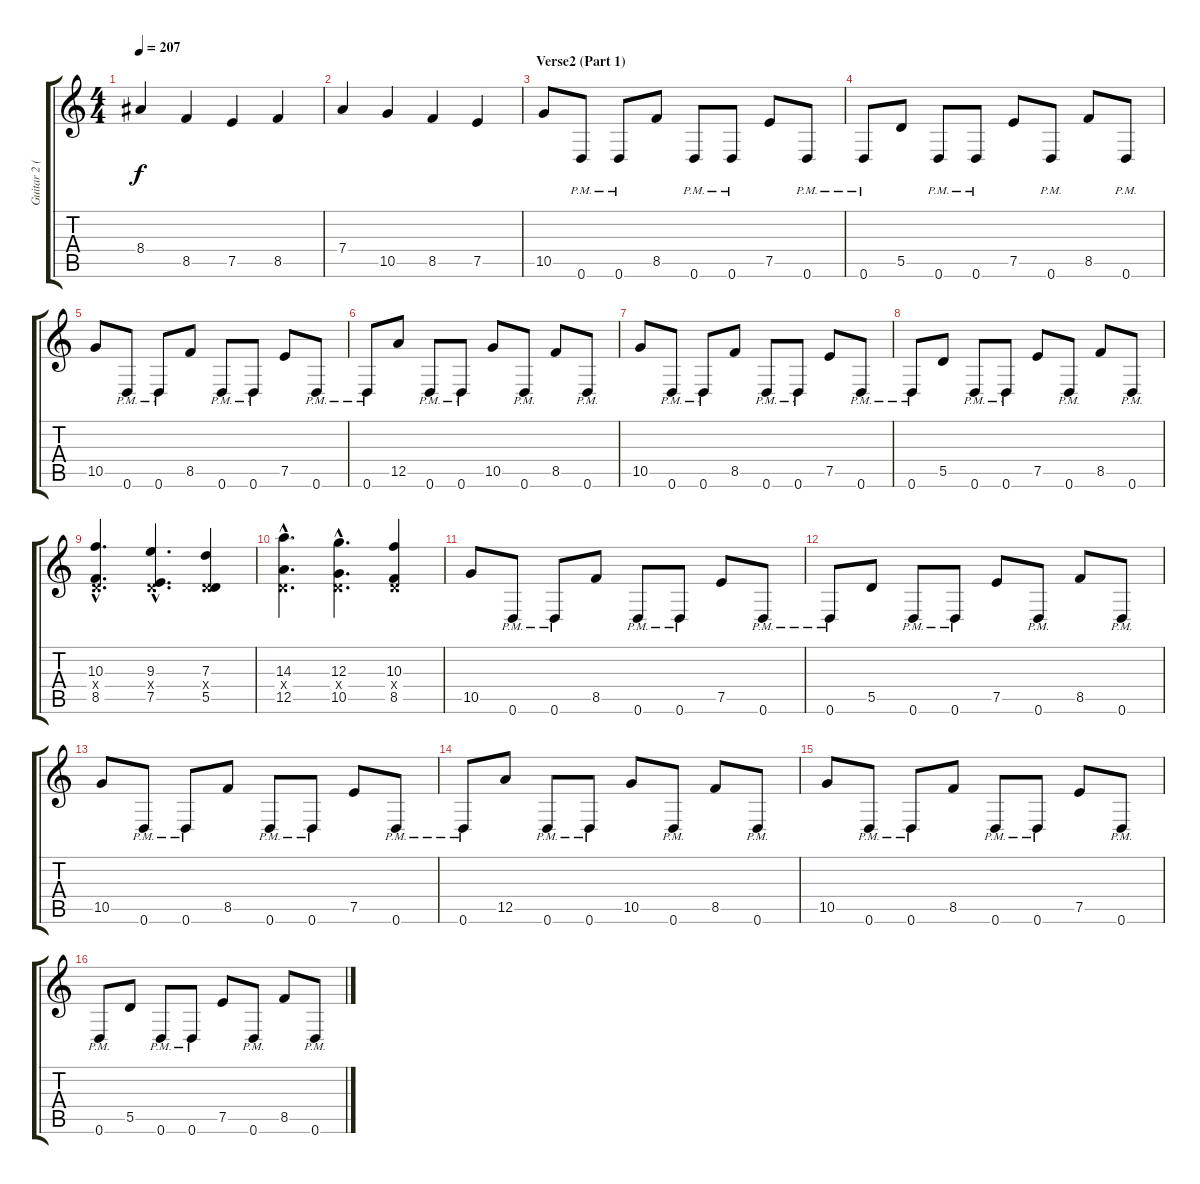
\track ("Guitar 2 (Corey)" "Guitar 2 (") {instrument distortionguitar}
\staff {score tabs}
\tuning (E4 B3 G3 D3 A2 D2) {hide}
\ts (4 4)
\tempo 207
\clef g2
\ks c
8.4{t}.4{dy f} 8.5.4 7.5.4 8.5.4 |
7.4.4 10.5.4 8.5.4 7.5.4 |
\section ("" "Verse2 (Part 1)")
10.5.8 0.6{pm}.8 0.6{pm}.8 8.5.8 0.6{pm}.8 0.6{pm}.8 7.5.8 0.6{pm}.8 |
0.6{pm}.8 5.5.8 0.6{pm}.8 0.6{pm}.8 7.5.8 0.6{pm}.8 8.5.8 0.6{pm}.8 |
10.5.8 0.6{pm}.8 0.6{pm}.8 8.5.8 0.6{pm}.8 0.6{pm}.8 7.5.8 0.6{pm}.8 |
0.6{pm}.8 12.5.8 0.6{pm}.8 0.6{pm}.8 10.5.8 0.6{pm}.8 8.5.8 0.6{pm}.8 |
10.5.8 0.6{pm}.8 0.6{pm}.8 8.5.8 0.6{pm}.8 0.6{pm}.8 7.5.8 0.6{pm}.8 |
0.6{pm}.8 5.5.8 0.6{pm}.8 0.6{pm}.8 7.5.8 0.6{pm}.8 8.5.8 0.6{pm}.8 |
(10.3{hac} 0.4{hac x} 8.5{hac}).4{d} (9.3{hac} 0.4{hac x} 7.5{hac}).4{d} (7.3 0.4{x} 5.5).4 |
(14.3{hac} 0.4{hac x} 12.5{hac}).4{d} (12.3{hac} 0.4{hac x} 10.5{hac}).4{d} (10.3 0.4{x} 8.5).4 |
10.5.8 0.6{pm}.8 0.6{pm}.8 8.5.8 0.6{pm}.8 0.6{pm}.8 7.5.8 0.6{pm}.8 |
0.6{pm}.8 5.5.8 0.6{pm}.8 0.6{pm}.8 7.5.8 0.6{pm}.8 8.5.8 0.6{pm}.8 |
10.5.8 0.6{pm}.8 0.6{pm}.8 8.5.8 0.6{pm}.8 0.6{pm}.8 7.5.8 0.6{pm}.8 |
0.6{pm}.8 12.5.8 0.6{pm}.8 0.6{pm}.8 10.5.8 0.6{pm}.8 8.5.8 0.6{pm}.8 |
10.5.8 0.6{pm}.8 0.6{pm}.8 8.5.8 0.6{pm}.8 0.6{pm}.8 7.5.8 0.6{pm}.8 |
0.6{pm}.8 5.5.8 0.6{pm}.8 0.6{pm}.8 7.5.8 0.6{pm}.8 8.5.8 0.6{pm}.8
